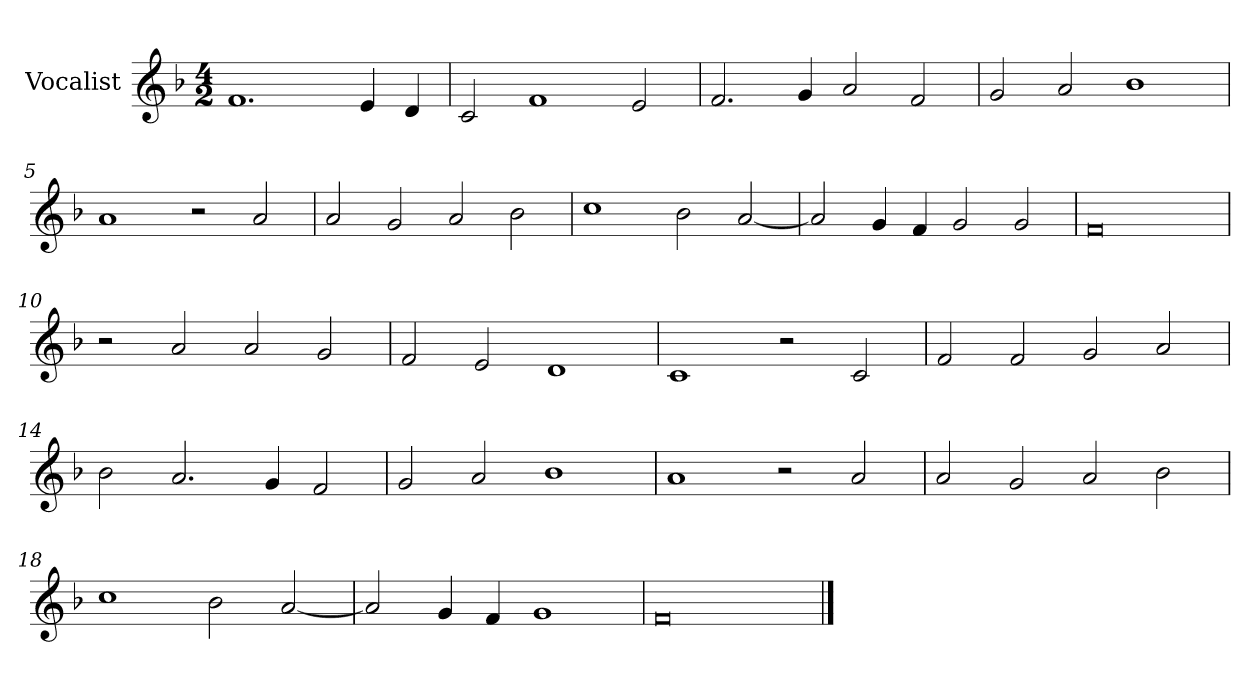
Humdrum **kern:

**kern
*part1
*staff1
*I"Vocalist
*k[b-]
*F:
*M4/2
=1
1.f
4e
4d
=2
2c
1f
2e
=3
2.f
4g
2a
2f
=4
2g
2a
1b-
=5
1a
2r
2a
=6
2a
2g
2a
2b-
=7
1cc
2b-
[2a
=8
2a]
4g
4f
2g
2g
=9
0f
=10
2r
2a
2a
2g
=11
2f
2e
1d
=12
1c
2r
2c
=13
2f
2f
2g
2a
=14
2b-
2.a
4g
2f
=15
2g
2a
1b-
=16
1a
2r
2a
=17
2a
2g
2a
2b-
=18
1cc
2b-
[2a
=19
2a]
4g
4f
1g
=20
0f
==
*-
